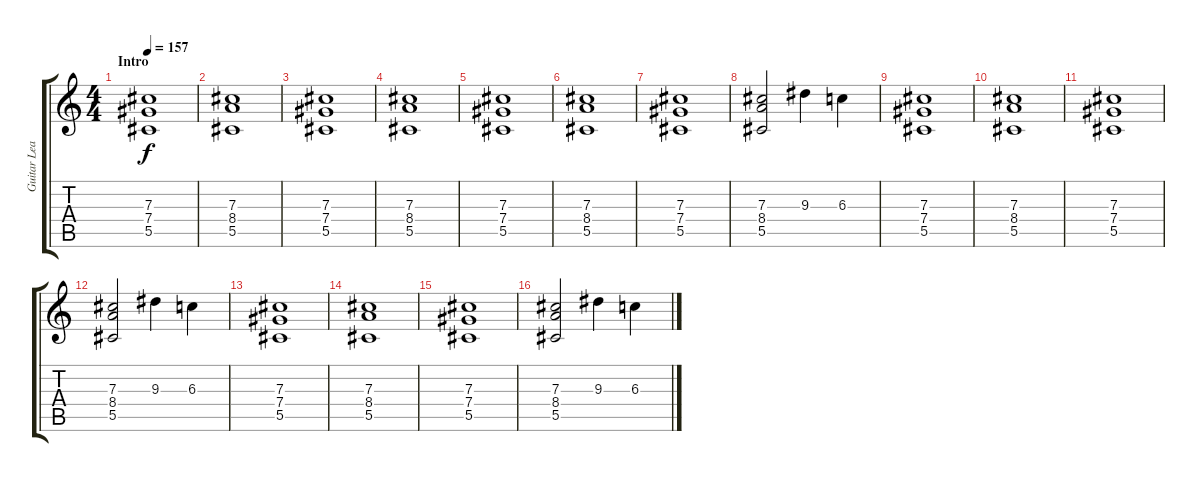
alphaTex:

\track ("Guitar Lead" "Guitar Lea") {instrument distortionguitar}
\staff {score tabs}
\tuning (Eb4 Bb3 Gb3 Db3 Ab2 Eb2) {hide}
\ts (4 4)
\section ("" "Intro")
\tempo 157
\clef g2
\ks c
(7.3 7.4 5.5).1{dy f instrument distortionguitar} |
(7.3 8.4 5.5).1 |
(7.3 7.4 5.5).1 |
(7.3 8.4 5.5).1 |
(7.3 7.4 5.5).1 |
(7.3 8.4 5.5).1 |
(7.3 7.4 5.5).1 |
(7.3 8.4 5.5).2 9.3.4 6.3.4 |
(7.3 7.4 5.5).1 |
(7.3 8.4 5.5).1 |
(7.3 7.4 5.5).1 |
(7.3 8.4 5.5).2 9.3.4 6.3.4 |
(7.3 7.4 5.5).1 |
(7.3 8.4 5.5).1 |
(7.3 7.4 5.5).1 |
(7.3 8.4 5.5).2 9.3.4 6.3.4
